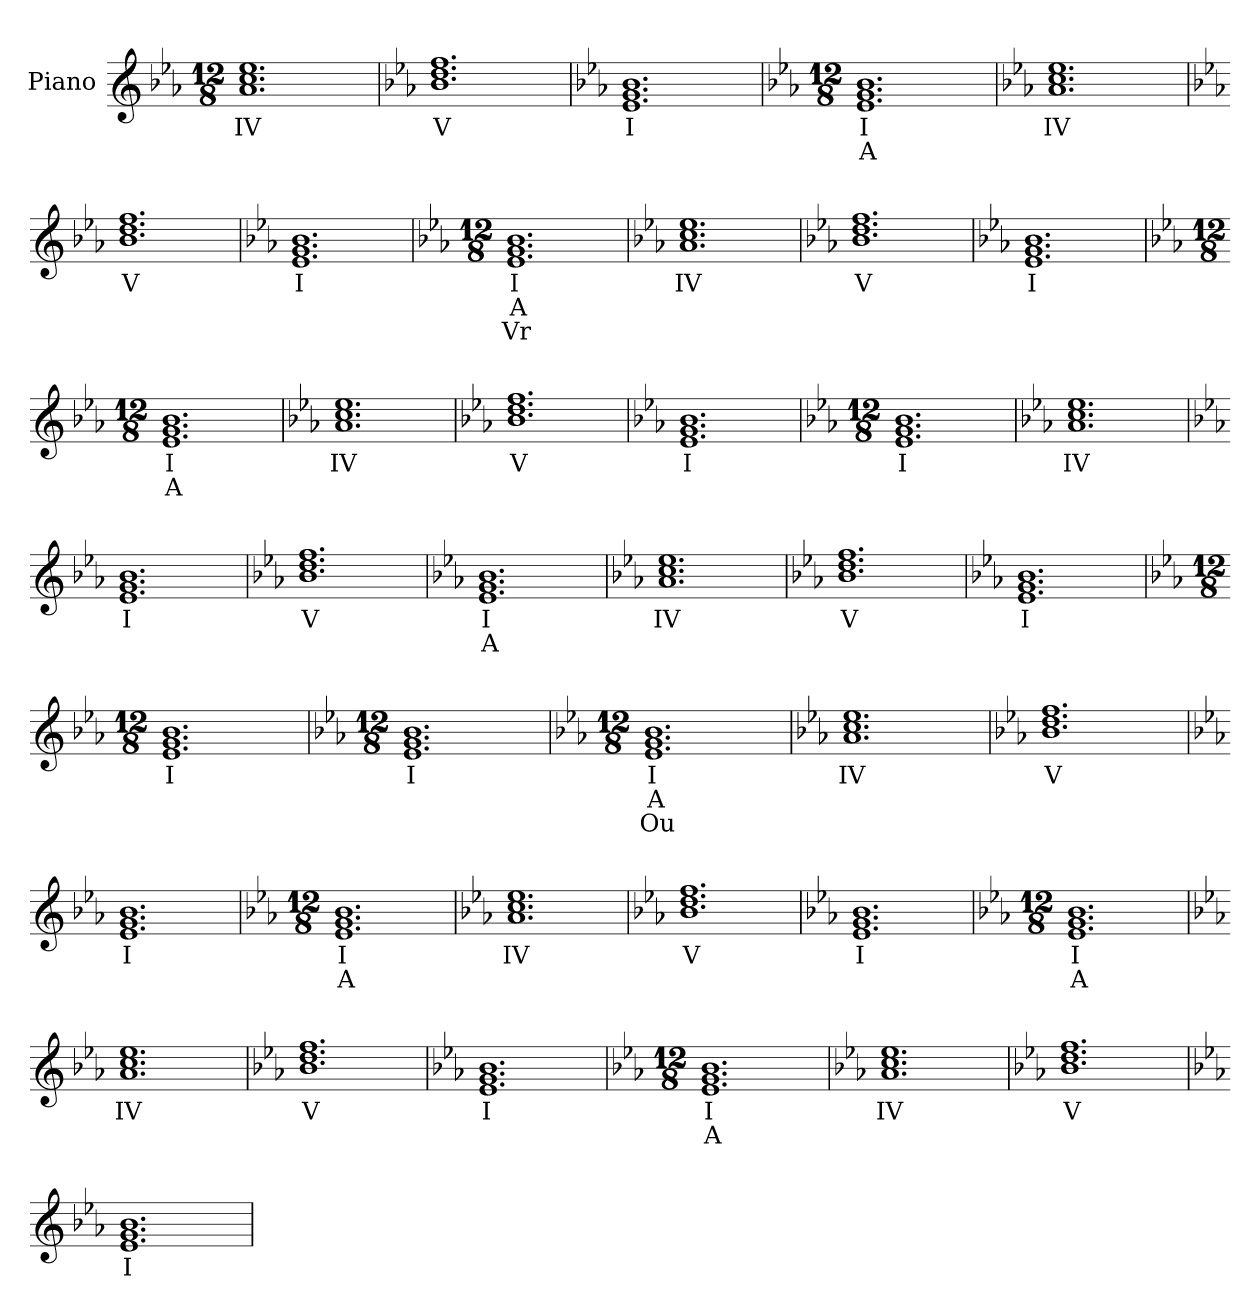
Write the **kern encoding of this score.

**kern	**text	**text	**text
*part1	*part1	*part1	*part1
*staff1	*staff1	*staff1	*staff1
*I"Piano	*	*	*
*I'Pno	*	*	*
*k[b-e-a-]	*	*	*
*E-:	*	*	*
*M12/8	*	*	*
=	=	=	=
1.a- 1.cc 1.ee-	IV	.	.
=	=	=	=
*k[b-e-a-]	*	*	*
*E-:	*	*	*
1.b- 1.dd 1.ff	V	.	.
=	=	=	=
*k[b-e-a-]	*	*	*
*E-:	*	*	*
1.e- 1.g 1.b-	I	.	.
=	=	=	=
*k[b-e-a-]	*	*	*
*E-:	*	*	*
*M12/8	*	*	*
1.e- 1.g 1.b-	I	A	.
=	=	=	=
*k[b-e-a-]	*	*	*
*E-:	*	*	*
1.a- 1.cc 1.ee-	IV	.	.
=	=	=	=
*k[b-e-a-]	*	*	*
*E-:	*	*	*
1.b- 1.dd 1.ff	V	.	.
=	=	=	=
*k[b-e-a-]	*	*	*
*E-:	*	*	*
1.e- 1.g 1.b-	I	.	.
=	=	=	=
*k[b-e-a-]	*	*	*
*E-:	*	*	*
*M12/8	*	*	*
1.e- 1.g 1.b-	I	A	Vr
=	=	=	=
*k[b-e-a-]	*	*	*
*E-:	*	*	*
1.a- 1.cc 1.ee-	IV	.	.
=	=	=	=
*k[b-e-a-]	*	*	*
*E-:	*	*	*
1.b- 1.dd 1.ff	V	.	.
=	=	=	=
*k[b-e-a-]	*	*	*
*E-:	*	*	*
1.e- 1.g 1.b-	I	.	.
=	=	=	=
*k[b-e-a-]	*	*	*
*E-:	*	*	*
*M12/8	*	*	*
1.e- 1.g 1.b-	I	A	.
=	=	=	=
*k[b-e-a-]	*	*	*
*E-:	*	*	*
1.a- 1.cc 1.ee-	IV	.	.
=	=	=	=
*k[b-e-a-]	*	*	*
*E-:	*	*	*
1.b- 1.dd 1.ff	V	.	.
=	=	=	=
*k[b-e-a-]	*	*	*
*E-:	*	*	*
1.e- 1.g 1.b-	I	.	.
=	=	=	=
*k[b-e-a-]	*	*	*
*E-:	*	*	*
*M12/8	*	*	*
1.e- 1.g 1.b-	I	.	.
=	=	=	=
*k[b-e-a-]	*	*	*
*E-:	*	*	*
1.a- 1.cc 1.ee-	IV	.	.
=	=	=	=
*k[b-e-a-]	*	*	*
*E-:	*	*	*
1.e- 1.g 1.b-	I	.	.
=	=	=	=
*k[b-e-a-]	*	*	*
*E-:	*	*	*
1.b- 1.dd 1.ff	V	.	.
=	=	=	=
*k[b-e-a-]	*	*	*
*E-:	*	*	*
1.e- 1.g 1.b-	I	A	.
=	=	=	=
*k[b-e-a-]	*	*	*
*E-:	*	*	*
1.a- 1.cc 1.ee-	IV	.	.
=	=	=	=
*k[b-e-a-]	*	*	*
*E-:	*	*	*
1.b- 1.dd 1.ff	V	.	.
=	=	=	=
*k[b-e-a-]	*	*	*
*E-:	*	*	*
1.e- 1.g 1.b-	I	.	.
=	=	=	=
*k[b-e-a-]	*	*	*
*E-:	*	*	*
*M12/8	*	*	*
1.e- 1.g 1.b-	I	.	.
=	=	=	=
*k[b-e-a-]	*	*	*
*E-:	*	*	*
*M12/8	*	*	*
1.e- 1.g 1.b-	I	.	.
=	=	=	=
*k[b-e-a-]	*	*	*
*E-:	*	*	*
*M12/8	*	*	*
1.e- 1.g 1.b-	I	A	Ou
=	=	=	=
*k[b-e-a-]	*	*	*
*E-:	*	*	*
1.a- 1.cc 1.ee-	IV	.	.
=	=	=	=
*k[b-e-a-]	*	*	*
*E-:	*	*	*
1.b- 1.dd 1.ff	V	.	.
=	=	=	=
*k[b-e-a-]	*	*	*
*E-:	*	*	*
1.e- 1.g 1.b-	I	.	.
=	=	=	=
*k[b-e-a-]	*	*	*
*E-:	*	*	*
*M12/8	*	*	*
1.e- 1.g 1.b-	I	A	.
=	=	=	=
*k[b-e-a-]	*	*	*
*E-:	*	*	*
1.a- 1.cc 1.ee-	IV	.	.
=	=	=	=
*k[b-e-a-]	*	*	*
*E-:	*	*	*
1.b- 1.dd 1.ff	V	.	.
=	=	=	=
*k[b-e-a-]	*	*	*
*E-:	*	*	*
1.e- 1.g 1.b-	I	.	.
=	=	=	=
*k[b-e-a-]	*	*	*
*E-:	*	*	*
*M12/8	*	*	*
1.e- 1.g 1.b-	I	A	.
=	=	=	=
*k[b-e-a-]	*	*	*
*E-:	*	*	*
1.a- 1.cc 1.ee-	IV	.	.
=	=	=	=
*k[b-e-a-]	*	*	*
*E-:	*	*	*
1.b- 1.dd 1.ff	V	.	.
=	=	=	=
*k[b-e-a-]	*	*	*
*E-:	*	*	*
1.e- 1.g 1.b-	I	.	.
=	=	=	=
*k[b-e-a-]	*	*	*
*E-:	*	*	*
*M12/8	*	*	*
1.e- 1.g 1.b-	I	A	.
=	=	=	=
*k[b-e-a-]	*	*	*
*E-:	*	*	*
1.a- 1.cc 1.ee-	IV	.	.
=	=	=	=
*k[b-e-a-]	*	*	*
*E-:	*	*	*
1.b- 1.dd 1.ff	V	.	.
=	=	=	=
*k[b-e-a-]	*	*	*
*E-:	*	*	*
1.e- 1.g 1.b-	I	.	.
=	=	=	=
*-	*-	*-	*-
